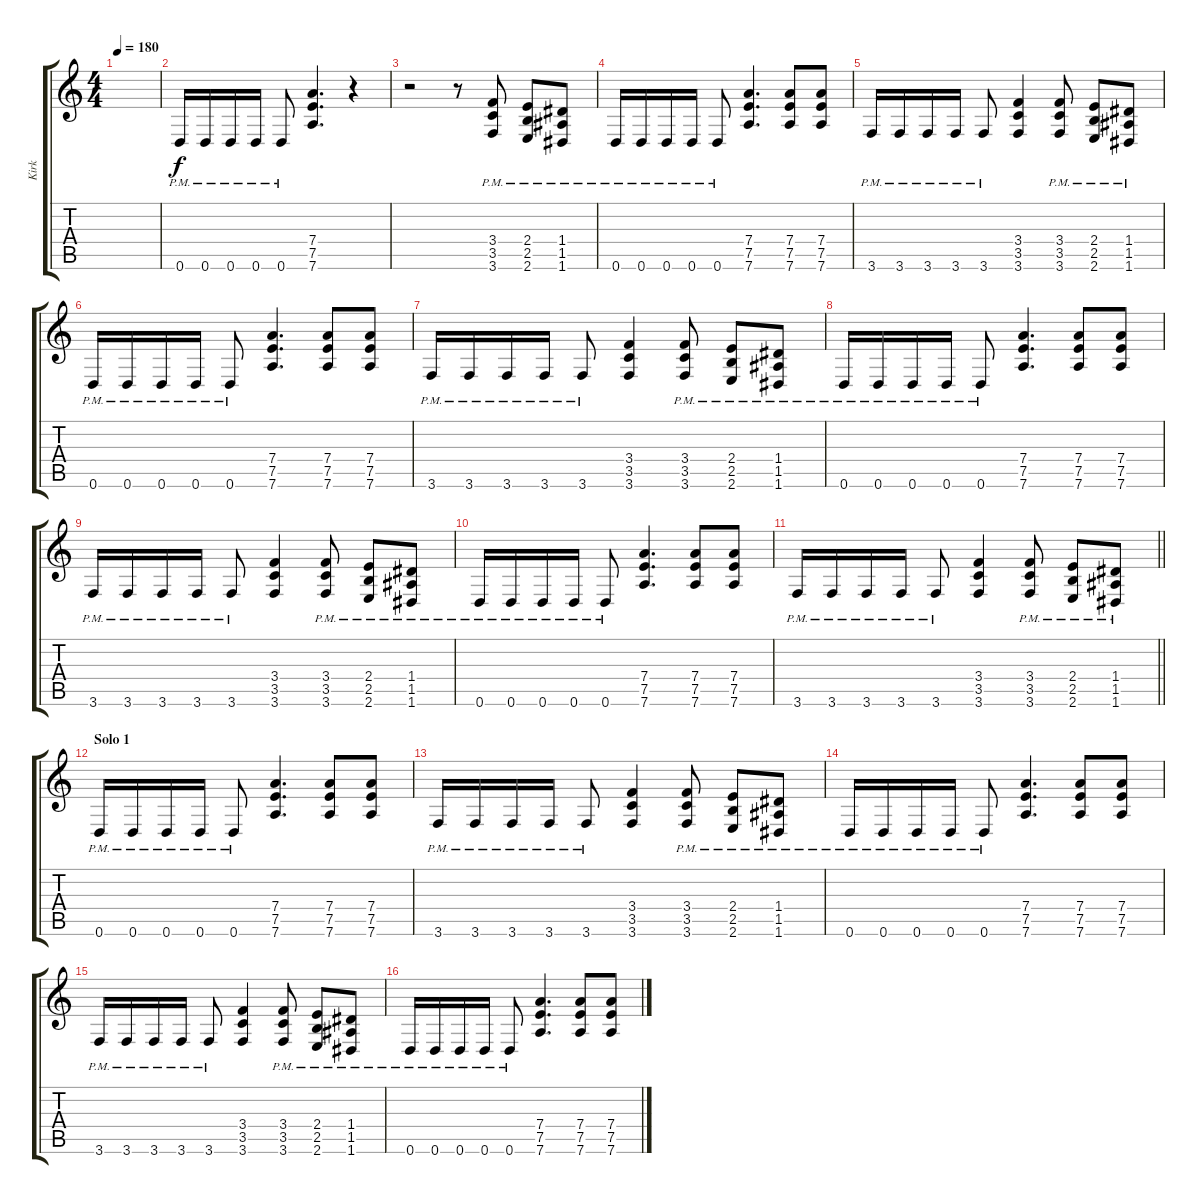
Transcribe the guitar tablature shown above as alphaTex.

\track ("Kirk" "Kirk") {instrument distortionguitar}
\staff {score tabs}
\tuning (E4 B3 G3 D3 A2 D2) {hide}
\ts (4 4)
\tempo 180
\clef g2
\ks c
|
0.6{pm}.16 0.6{pm}.16 0.6{pm}.16 0.6{pm}.16 0.6{pm}.8 (7.4 7.5 7.6).4{d} r.4 |
r.2 r.8 (3.4{pm} 3.5{pm} 3.6{pm}).8 (2.4{pm} 2.5{pm} 2.6{pm}).8 (1.4{pm} 1.5{pm} 1.6{pm}).8 |
0.6{pm}.16 0.6{pm}.16 0.6{pm}.16 0.6{pm}.16 0.6{pm}.8 (7.4 7.5 7.6).4{d} (7.4 7.5 7.6).8 (7.4 7.5 7.6).8 |
3.6{pm}.16 3.6{pm}.16 3.6{pm}.16 3.6{pm}.16 3.6{pm}.8 (3.4 3.5 3.6).4 (3.4{pm} 3.5{pm} 3.6{pm}).8 (2.4{pm} 2.5{pm} 2.6{pm}).8 (1.4{pm} 1.5{pm} 1.6{pm}).8 |
0.6{pm}.16 0.6{pm}.16 0.6{pm}.16 0.6{pm}.16 0.6{pm}.8 (7.4 7.5 7.6).4{d} (7.4 7.5 7.6).8 (7.4 7.5 7.6).8 |
3.6{pm}.16 3.6{pm}.16 3.6{pm}.16 3.6{pm}.16 3.6{pm}.8 (3.4 3.5 3.6).4 (3.4{pm} 3.5{pm} 3.6{pm}).8 (2.4{pm} 2.5{pm} 2.6{pm}).8 (1.4{pm} 1.5{pm} 1.6{pm}).8 |
0.6{pm}.16 0.6{pm}.16 0.6{pm}.16 0.6{pm}.16 0.6{pm}.8 (7.4 7.5 7.6).4{d} (7.4 7.5 7.6).8 (7.4 7.5 7.6).8 |
3.6{pm}.16 3.6{pm}.16 3.6{pm}.16 3.6{pm}.16 3.6{pm}.8 (3.4 3.5 3.6).4 (3.4{pm} 3.5{pm} 3.6{pm}).8 (2.4{pm} 2.5{pm} 2.6{pm}).8 (1.4{pm} 1.5{pm} 1.6{pm}).8 |
0.6{pm}.16 0.6{pm}.16 0.6{pm}.16 0.6{pm}.16 0.6{pm}.8 (7.4 7.5 7.6).4{d} (7.4 7.5 7.6).8 (7.4 7.5 7.6).8 |
\barLineRight lightlight
3.6{pm}.16 3.6{pm}.16 3.6{pm}.16 3.6{pm}.16 3.6{pm}.8 (3.4 3.5 3.6).4 (3.4{pm} 3.5{pm} 3.6{pm}).8 (2.4{pm} 2.5{pm} 2.6{pm}).8 (1.4{pm} 1.5{pm} 1.6{pm}).8 |
\section ("" "Solo 1")
0.6{pm}.16 0.6{pm}.16 0.6{pm}.16 0.6{pm}.16 0.6{pm}.8 (7.4 7.5 7.6).4{d} (7.4 7.5 7.6).8 (7.4 7.5 7.6).8 |
3.6{pm}.16 3.6{pm}.16 3.6{pm}.16 3.6{pm}.16 3.6{pm}.8 (3.4 3.5 3.6).4 (3.4{pm} 3.5{pm} 3.6{pm}).8 (2.4{pm} 2.5{pm} 2.6{pm}).8 (1.4{pm} 1.5{pm} 1.6{pm}).8 |
0.6{pm}.16 0.6{pm}.16 0.6{pm}.16 0.6{pm}.16 0.6{pm}.8 (7.4 7.5 7.6).4{d} (7.4 7.5 7.6).8 (7.4 7.5 7.6).8 |
3.6{pm}.16 3.6{pm}.16 3.6{pm}.16 3.6{pm}.16 3.6{pm}.8 (3.4 3.5 3.6).4 (3.4{pm} 3.5{pm} 3.6{pm}).8 (2.4{pm} 2.5{pm} 2.6{pm}).8 (1.4{pm} 1.5{pm} 1.6{pm}).8 |
0.6{pm}.16 0.6{pm}.16 0.6{pm}.16 0.6{pm}.16 0.6{pm}.8 (7.4 7.5 7.6).4{d} (7.4 7.5 7.6).8 (7.4 7.5 7.6).8
